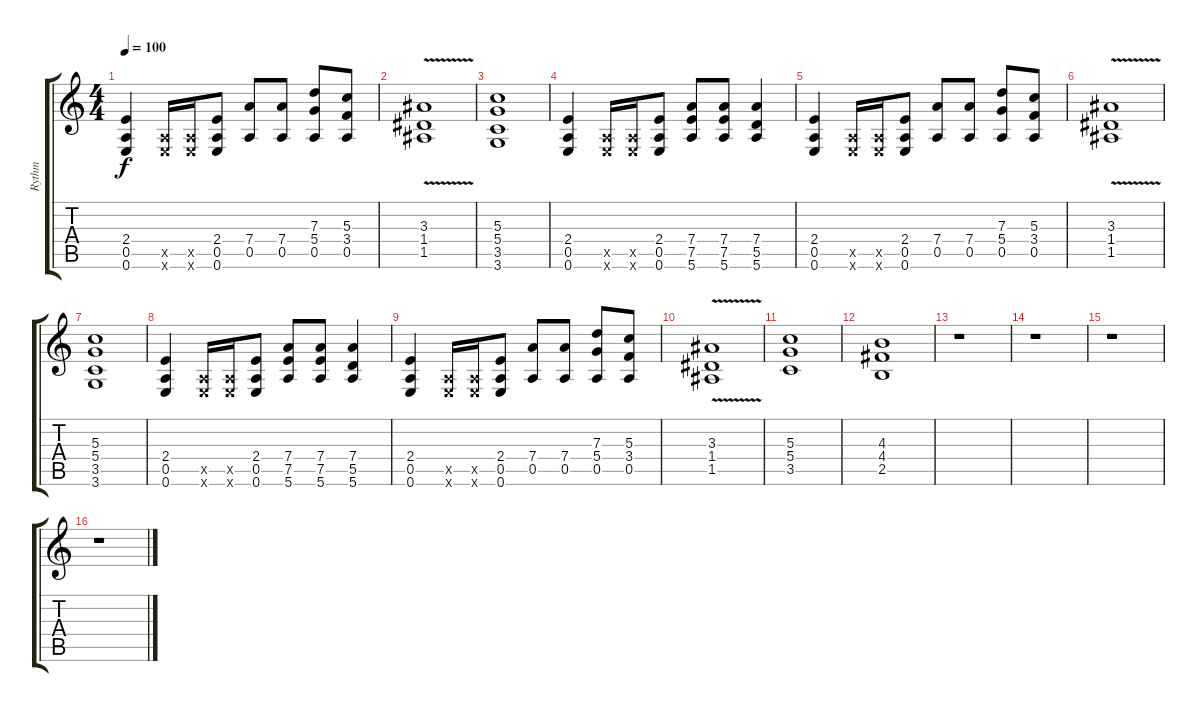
\track ("Rythm" "Rythm") {instrument overdrivenguitar}
\staff {score tabs}
\tuning (E4 B3 G3 D3 A2 E2) {hide}
\ts (4 4)
\tempo 100
\clef g2
\ks c
(2.4 0.5 0.6).4{dy f} (0.5{x} 0.6{x}).16 (0.5{x} 0.6{x}).16 (2.4 0.5 0.6).8 (7.4 0.5).8 (7.4 0.5).8 (7.3 5.4 0.5).8 (5.3 3.4 0.5).8 |
(3.3{v} 1.4{v} 1.5{v}).1 |
(5.3 5.4 3.5 3.6).1 |
(2.4 0.5 0.6).4 (0.5{x} 0.6{x}).16 (0.5{x} 0.6{x}).16 (2.4 0.5 0.6).8 (7.4 7.5 5.6).8 (7.4 7.5 5.6).8 (7.4 5.5 5.6).4 |
(2.4 0.5 0.6).4 (0.5{x} 0.6{x}).16 (0.5{x} 0.6{x}).16 (2.4 0.5 0.6).8 (7.4 0.5).8 (7.4 0.5).8 (7.3 5.4 0.5).8 (5.3 3.4 0.5).8 |
(3.3{v} 1.4{v} 1.5{v}).1 |
(5.3 5.4 3.5 3.6).1 |
(2.4 0.5 0.6).4{volume 14 instrument overdrivenguitar} (0.5{x} 0.6{x}).16 (0.5{x} 0.6{x}).16 (2.4 0.5 0.6).8 (7.4 7.5 5.6).8 (7.4 7.5 5.6).8 (7.4 5.5 5.6).4 |
(2.4 0.5 0.6).4 (0.5{x} 0.6{x}).16 (0.5{x} 0.6{x}).16 (2.4 0.5 0.6).8 (7.4 0.5).8 (7.4 0.5).8 (7.3 5.4 0.5).8 (5.3 3.4 0.5).8 |
(3.3{v} 1.4{v} 1.5{v}).1 |
(5.3 5.4 3.5).1 |
(4.3 4.4 2.5).1{volume 12} |
r.1 |
r.1 |
r.1 |
r.1
